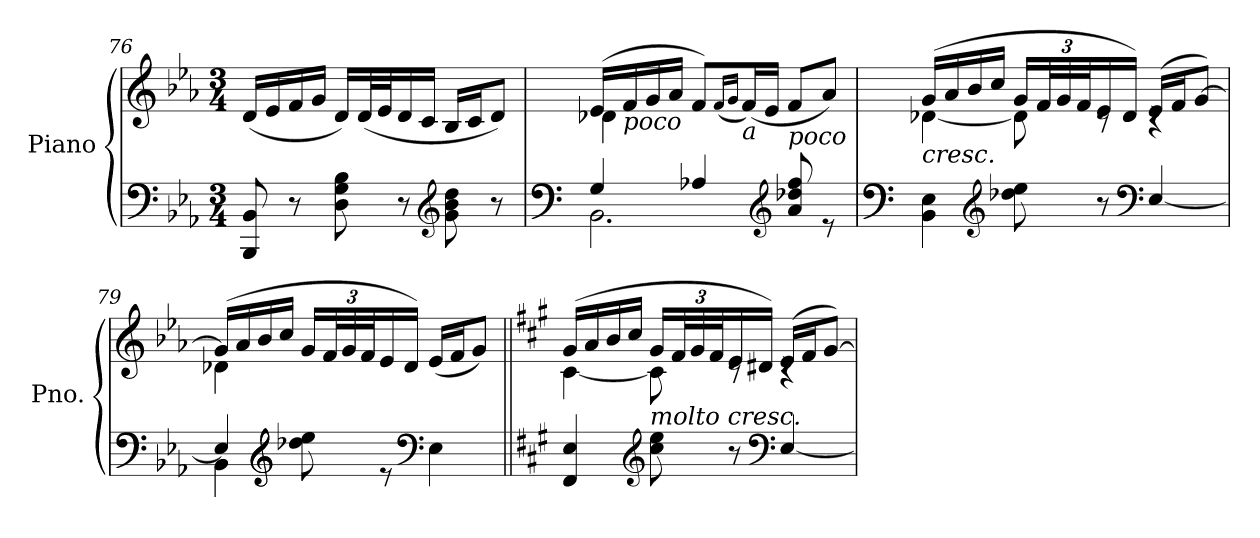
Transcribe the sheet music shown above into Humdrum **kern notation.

**kern	**kern
*part1	*part1
*staff2	*staff1
*I"Piano	*
*I'Pno.	*
*clefF4	*clefG2
*k[b-e-a-]	*k[b-e-a-]
*M3/4	*M3/4
=76	=76
8BBB-/ 8BB-/	(<16d/LL
.	16e-/
8r	16f/
.	16g/JJ
8D\ 8G\ 8B-\	16d/LL)
.	(<32d/L
.	32e-/J
8r	16d/
.	16c/JJ
*clefG2	*
8g\ 8b-\ 8dd\	16B-/LL
.	16c/J
8r	8d/J)
!!LO:LB:g=z
=77	=77
*clefF4	*
*^	*^
4G/	2.BB-\	(>16e-/LL	4d-X\
!	!	!LO:TX:b:i:t=poco	!
.	.	16f/	.
.	.	16g/	.
.	.	16a-/JJ	.
4A-X/	.	8f/L)	2ryy
.	.	(<16qf/LL	.
.	.	16qg/JJ	.
!	!	!LO:TX:b:i:t=a	!
.	.	(<16f/L)	.
.	.	16e-/JJ	.
*clefG2	*	*	*
!	!	!LO:TX:b:i:t=poco	!
8a-/ 8dd-X/ 8ff/	.	8f/L	.
8re	.	8a-/J)	.
*v	*v	*	*
=78	=78	=78
*clefF4	*	*
!	!LO:TX:b:i:t=cresc.	!
4BB-\ 4E-\	(>16g/LL	[4d-X\
.	16a-/	.
.	16b-/	.
.	16cc/JJ	.
*clefG2	*	*
8dd-X\ 8ee-\	16g/LL	8d-\]
*	*Xbrackettup	*
.	48f/L	.
.	48g/	.
.	48f/J	.
8r	16e-/	8rc
.	16d-/JJ)	.
*clefF4	*	*
[4E-/	(>16e-/LL	4rc
.	16f/J	.
.	[8g/J)	.
=79	=79	=79
*^	*	*
4E-/]	4BB-\	(>16g/LL]	4d-X\
.	.	16a-/	.
.	.	16b-/	.
.	.	16cc/JJ	.
*clefG2	*	*	*
8dd-X\ 8ee-\	2ryy	16g/LL	2ryy
.	.	48f/L	.
.	.	48g/	.
.	.	48f/J	.
8re	.	16e-/	.
.	.	16d-/JJ)	.
*clefF4	*	*	*
4E-\	.	(>16e-/LL	.
.	.	16f/J	.
.	.	8g/J)	.
*v	*v	*	*
!!LO:LB:g=z	!!
=80||	=80||	=80||
*k[f#c#g#]	*k[f#c#g#]	*
4FF#/ 4E/	(>16g#/LL	[4c#\
.	16a/	.
.	16b/	.
.	16cc#/JJ	.
*clefG2	*	*
!	!LO:TX:b:i:t=molto cresc.	!
8cc#\ 8ee\	16g#/LL	8c#\]
.	48f#/L	.
.	48g#/	.
.	48f#/J	.
8r	16e/	8rc
.	16d#X/JJ)	.
*clefF4	*	*
[4E/	(>16e/LL	4rc
.	16f#/J	.
.	[8g#/J)	.
*	*v	*v
=	=
*-	*-
